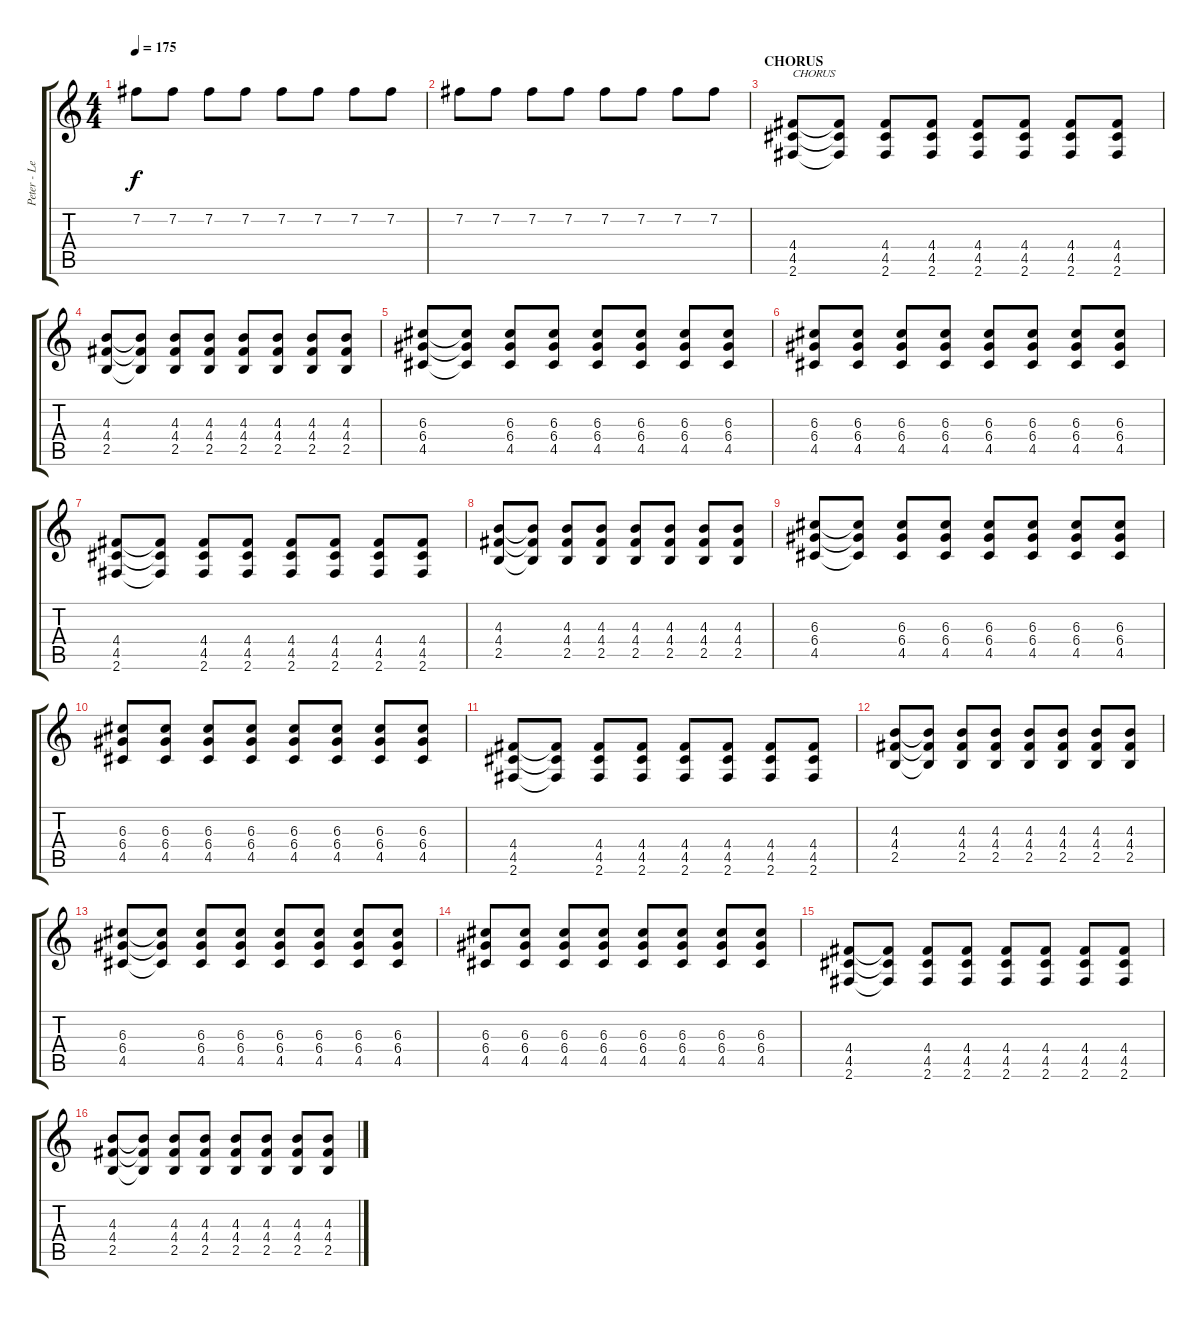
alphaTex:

\track ("Peter - Lead Guitar" "Peter - Le") {instrument distortionguitar}
\staff {score tabs}
\tuning (E4 B3 G3 D3 A2 E2) {hide}
\ts (4 4)
\tempo 175
\clef g2
\ks c
7.2.8{dy f} 7.2.8 7.2.8 7.2.8 7.2.8 7.2.8 7.2.8 7.2.8 |
7.2.8 7.2.8 7.2.8 7.2.8 7.2.8 7.2.8 7.2.8 7.2.8 |
\section ("" "CHORUS")
(4.4 4.5 2.6).8{txt "CHORUS" instrument overdrivenguitar} (4.4{t} 4.5{t} 2.6{t}).8 (4.4 4.5 2.6).8 (4.4 4.5 2.6).8 (4.4 4.5 2.6).8 (4.4 4.5 2.6).8 (4.4 4.5 2.6).8 (4.4 4.5 2.6).8 |
(4.3 4.4 2.5).8 (4.3{t} 4.4{t} 2.5{t}).8 (4.3 4.4 2.5).8 (4.3 4.4 2.5).8 (4.3 4.4 2.5).8 (4.3 4.4 2.5).8 (4.3 4.4 2.5).8 (4.3 4.4 2.5).8 |
(6.3 6.4 4.5).8 (6.3{t} 6.4{t} 4.5{t}).8 (6.3 6.4 4.5).8 (6.3 6.4 4.5).8 (6.3 6.4 4.5).8 (6.3 6.4 4.5).8 (6.3 6.4 4.5).8 (6.3 6.4 4.5).8 |
(6.3 6.4 4.5).8 (6.3 6.4 4.5).8 (6.3 6.4 4.5).8 (6.3 6.4 4.5).8 (6.3 6.4 4.5).8 (6.3 6.4 4.5).8 (6.3 6.4 4.5).8 (6.3 6.4 4.5).8 |
(4.4 4.5 2.6).8{instrument overdrivenguitar} (4.4{t} 4.5{t} 2.6{t}).8 (4.4 4.5 2.6).8 (4.4 4.5 2.6).8 (4.4 4.5 2.6).8 (4.4 4.5 2.6).8 (4.4 4.5 2.6).8 (4.4 4.5 2.6).8 |
(4.3 4.4 2.5).8 (4.3{t} 4.4{t} 2.5{t}).8 (4.3 4.4 2.5).8 (4.3 4.4 2.5).8 (4.3 4.4 2.5).8 (4.3 4.4 2.5).8 (4.3 4.4 2.5).8 (4.3 4.4 2.5).8 |
(6.3 6.4 4.5).8 (6.3{t} 6.4{t} 4.5{t}).8 (6.3 6.4 4.5).8 (6.3 6.4 4.5).8 (6.3 6.4 4.5).8 (6.3 6.4 4.5).8 (6.3 6.4 4.5).8 (6.3 6.4 4.5).8 |
(6.3 6.4 4.5).8 (6.3 6.4 4.5).8 (6.3 6.4 4.5).8 (6.3 6.4 4.5).8 (6.3 6.4 4.5).8 (6.3 6.4 4.5).8 (6.3 6.4 4.5).8 (6.3 6.4 4.5).8 |
(4.4 4.5 2.6).8{instrument overdrivenguitar} (4.4{t} 4.5{t} 2.6{t}).8 (4.4 4.5 2.6).8 (4.4 4.5 2.6).8 (4.4 4.5 2.6).8 (4.4 4.5 2.6).8 (4.4 4.5 2.6).8 (4.4 4.5 2.6).8 |
(4.3 4.4 2.5).8 (4.3{t} 4.4{t} 2.5{t}).8 (4.3 4.4 2.5).8 (4.3 4.4 2.5).8 (4.3 4.4 2.5).8 (4.3 4.4 2.5).8 (4.3 4.4 2.5).8 (4.3 4.4 2.5).8 |
(6.3 6.4 4.5).8 (6.3{t} 6.4{t} 4.5{t}).8 (6.3 6.4 4.5).8 (6.3 6.4 4.5).8 (6.3 6.4 4.5).8 (6.3 6.4 4.5).8 (6.3 6.4 4.5).8 (6.3 6.4 4.5).8 |
(6.3 6.4 4.5).8 (6.3 6.4 4.5).8 (6.3 6.4 4.5).8 (6.3 6.4 4.5).8 (6.3 6.4 4.5).8 (6.3 6.4 4.5).8 (6.3 6.4 4.5).8 (6.3 6.4 4.5).8 |
(4.4 4.5 2.6).8{instrument overdrivenguitar} (4.4{t} 4.5{t} 2.6{t}).8 (4.4 4.5 2.6).8 (4.4 4.5 2.6).8 (4.4 4.5 2.6).8 (4.4 4.5 2.6).8 (4.4 4.5 2.6).8 (4.4 4.5 2.6).8 |
(4.3 4.4 2.5).8 (4.3{t} 4.4{t} 2.5{t}).8 (4.3 4.4 2.5).8 (4.3 4.4 2.5).8 (4.3 4.4 2.5).8 (4.3 4.4 2.5).8 (4.3 4.4 2.5).8 (4.3 4.4 2.5).8
